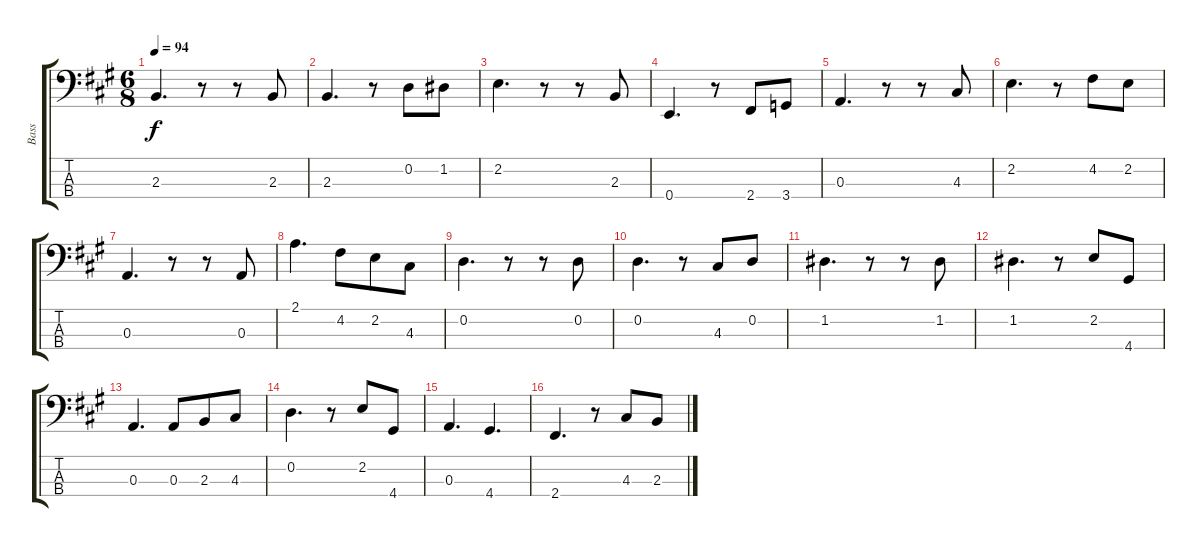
\track ("Bass" "Bass") {instrument electricbasspick}
\staff {score tabs}
\tuning (G2 D2 A1 E1) {hide}
\ts (6 8)
\tempo 94
\clef f4
\ks a
2.3.4{d dy f} r.8 r.8 2.3.8 |
2.3.4{d} r.8 0.2.8 1.2.8 |
2.2.4{d} r.8 r.8 2.3.8 |
0.4.4{d} r.8 2.4.8 3.4.8 |
0.3.4{d} r.8 r.8 4.3.8 |
2.2.4{d} r.8 4.2.8 2.2.8 |
0.3.4{d} r.8 r.8 0.3.8 |
2.1.4{d} 4.2.8 2.2.8 4.3.8 |
0.2.4{d} r.8 r.8 0.2.8 |
0.2.4{d} r.8 4.3.8 0.2.8 |
1.2.4{d} r.8 r.8 1.2.8 |
1.2.4{d} r.8 2.2.8 4.4.8 |
0.3.4{d} 0.3.8 2.3.8 4.3.8 |
0.2.4{d} r.8 2.2.8 4.4.8 |
0.3.4{d} 4.4.4{d} |
2.4.4{d} r.8 4.3.8 2.3.8
